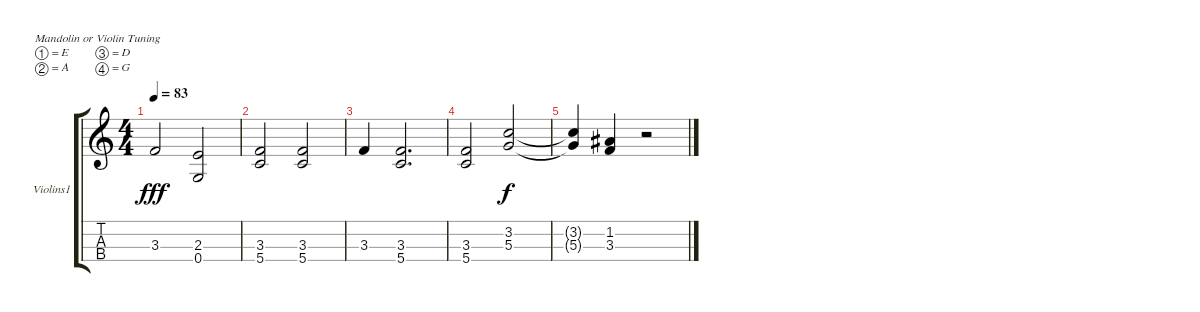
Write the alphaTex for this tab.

\defaultSystemsLayout 4
\bracketExtendMode groupsimilarinstruments
\firstSystemTrackNameOrientation horizontal
\otherSystemsTrackNameOrientation horizontal
\track ("Violins 1" "Violins1") {instrument violin}
\staff {score tabs}
\tuning (E5 A4 D4 G3)
\ts (4 4)
\tempo 83
\clef g2
\scale
0.333333
\ks c
3.3.2{dy fff} (2.3 0.4).2 |
\scale
0.333333 (3.3 5.4).2 (3.3 5.4).2 |
\scale
0.333333 3.3.4 (3.3 5.4).2{d} |
\scale
0.333333 (3.3 5.4).2 (3.2 5.3).2{dy f} |
\scale
0.333333 (5.3{t} 3.2{t}).4 (1.2 3.3).4 r.2 |
\scale
0.333333 |
\scale
0.333333 |
\scale
0.333333 |
\scale
0.333333 |
\scale
0.333333 |
\scale
0.333333
